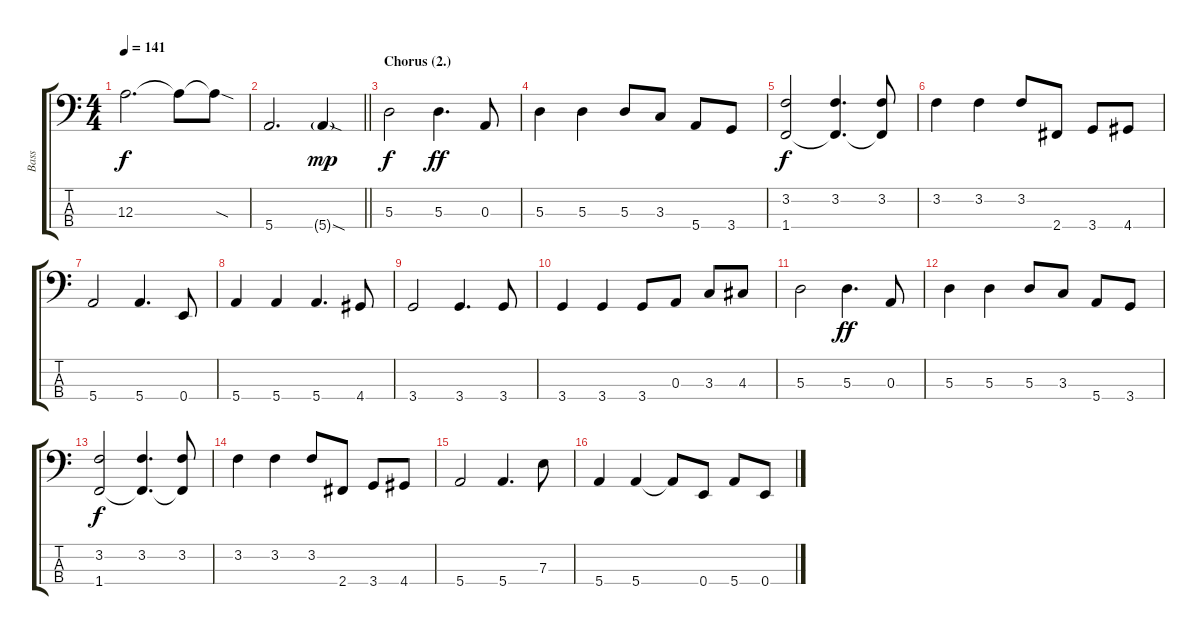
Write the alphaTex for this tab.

\track ("Bass" "Bass") {instrument electricbassfinger}
\staff {score tabs}
\tuning (G2 D2 A1 E1) {hide}
\ts (4 4)
\tempo 141
\clef f4
\ks c
12.3.2{d dy f} 12.3{t}.8 12.3{sod t}.8 |
\barLineRight lightlight
5.4.2{d} 5.4{sod g}.4{dy mp} |
\section ("" "Chorus (2.)")
5.3.2{dy f volume 12} 5.3.4{d dy ff} 0.3.8 |
5.3.4 5.3.4 5.3.8 3.3.8 5.4.8 3.4.8 |
(3.2 1.4).2{dy f} (3.2 1.4{t}).4{d} (3.2 1.4{t}).8 |
3.2.4 3.2.4 3.2.8 2.4.8 3.4.8 4.4.8 |
5.4.2 5.4.4{d} 0.4.8 |
5.4.4 5.4.4 5.4.4{d} 4.4.8 |
3.4.2 3.4.4{d} 3.4.8 |
3.4.4 3.4.4 3.4.8 0.3.8 3.3.8 4.3.8 |
5.3.2 5.3.4{d dy ff} 0.3.8 |
5.3.4 5.3.4 5.3.8 3.3.8 5.4.8 3.4.8 |
(3.2 1.4).2{dy f} (3.2 1.4{t}).4{d} (3.2 1.4{t}).8 |
3.2.4 3.2.4 3.2.8 2.4.8 3.4.8 4.4.8 |
5.4.2 5.4.4{d} 7.3.8 |
5.4.4 5.4.4 5.4{t}.8 0.4.8 5.4.8 0.4.8
